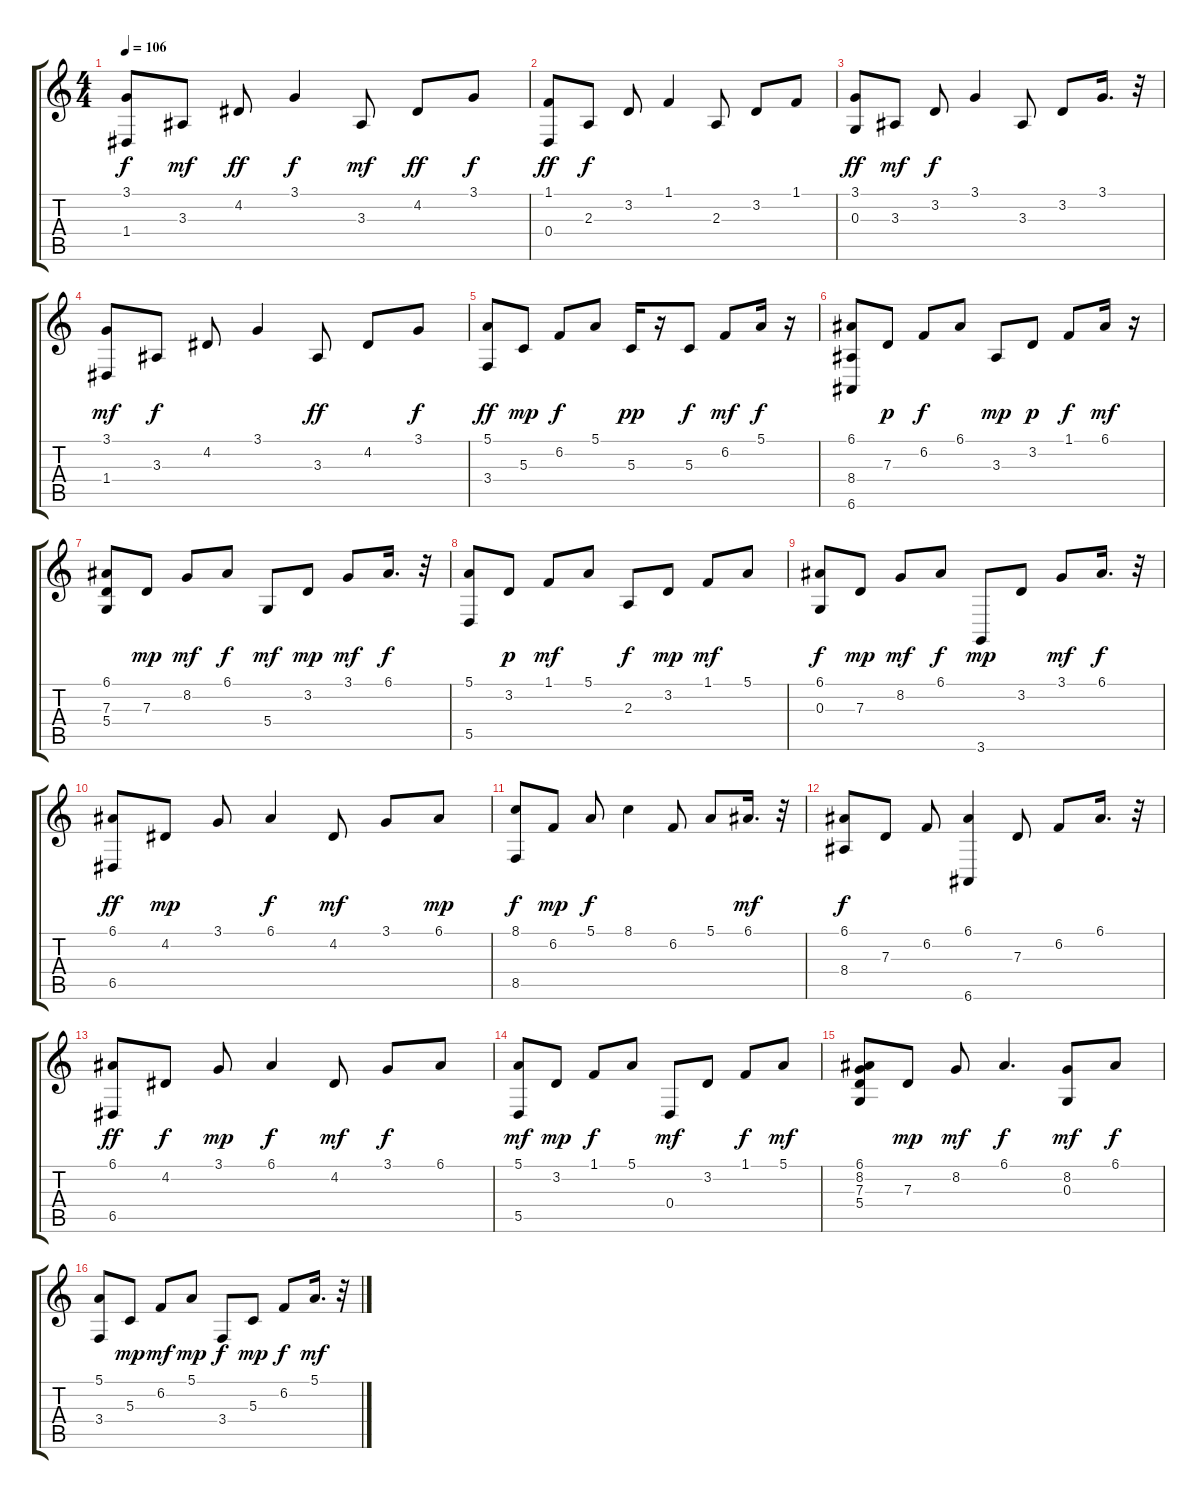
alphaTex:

\track "" {instrument acousticgrandpiano}
\staff {score tabs}
\tuning (E4 B3 G3 D3 A2 E2) {hide}
\ts (4 4)
\tempo 106
\clef g2
\ks c
(3.1 1.4).8{dy f} 3.3.8{dy mf} 4.2.8{dy ff} 3.1.4{dy f} 3.3.8{dy mf} 4.2.8{dy ff} 3.1.8{dy f} |
(1.1 0.4).8{dy ff} 2.3.8{dy f} 3.2.8 1.1.4 2.3.8 3.2.8 1.1.8 |
(3.1 0.3).8{dy ff} 3.3.8{dy mf} 3.2.8{dy f} 3.1.4 3.3.8 3.2.8 3.1.16{d} r.32 |
(3.1 1.4).8{dy mf} 3.3.8{dy f} 4.2.8 3.1.4 3.3.8{dy ff} 4.2.8 3.1.8{dy f} |
(5.1 3.4).8{dy ff} 5.3.8{dy mp} 6.2.8{dy f} 5.1.8 5.3.16{dy pp} r.16 5.3.8{dy f} 6.2.8{dy mf} 5.1.16{dy f} r.16 |
(6.1 8.4 6.6).8 7.3.8{dy p} 6.2.8{dy f} 6.1.8 3.3.8{dy mp} 3.2.8{dy p} 1.1.8{dy f} 6.1.16{dy mf} r.16 |
(6.1 7.3 5.4).8 7.3.8{dy mp} 8.2.8{dy mf} 6.1.8{dy f} 5.4.8{dy mf} 3.2.8{dy mp} 3.1.8{dy mf} 6.1.16{d dy f} r.32 |
(5.1 5.5).8 3.2.8{dy p} 1.1.8{dy mf} 5.1.8 2.3.8{dy f} 3.2.8{dy mp} 1.1.8{dy mf} 5.1.8 |
(6.1 0.3).8{dy f} 7.3.8{dy mp} 8.2.8{dy mf} 6.1.8{dy f} 3.6.8{dy mp} 3.2.8 3.1.8{dy mf} 6.1.16{d dy f} r.32 |
(6.1 6.5).8{dy ff} 4.2.8{dy mp} 3.1.8 6.1.4{dy f} 4.2.8{dy mf} 3.1.8 6.1.8{dy mp} |
(8.1 8.5).8{dy f} 6.2.8{dy mp} 5.1.8{dy f} 8.1.4 6.2.8 5.1.8 6.1.16{d dy mf} r.32 |
(6.1 8.4).8{dy f} 7.3.8 6.2.8 (6.1 6.6).4 7.3.8 6.2.8 6.1.16{d} r.32 |
(6.1 6.5).8{dy ff} 4.2.8{dy f} 3.1.8{dy mp} 6.1.4{dy f} 4.2.8{dy mf} 3.1.8{dy f} 6.1.8 |
(5.1 5.5).8{dy mf} 3.2.8{dy mp} 1.1.8{dy f} 5.1.8 0.4.8{dy mf} 3.2.8 1.1.8{dy f} 5.1.8{dy mf} |
(6.1 8.2 7.3 5.4).8 7.3.8{dy mp} 8.2.8{dy mf} 6.1.4{d dy f} (8.2 0.3).8{dy mf} 6.1.8{dy f} |
(5.1 3.4).8 5.3.8{dy mp} 6.2.8{dy mf} 5.1.8{dy mp} 3.4.8{dy f} 5.3.8{dy mp} 6.2.8{dy f} 5.1.16{d dy mf} r.32
